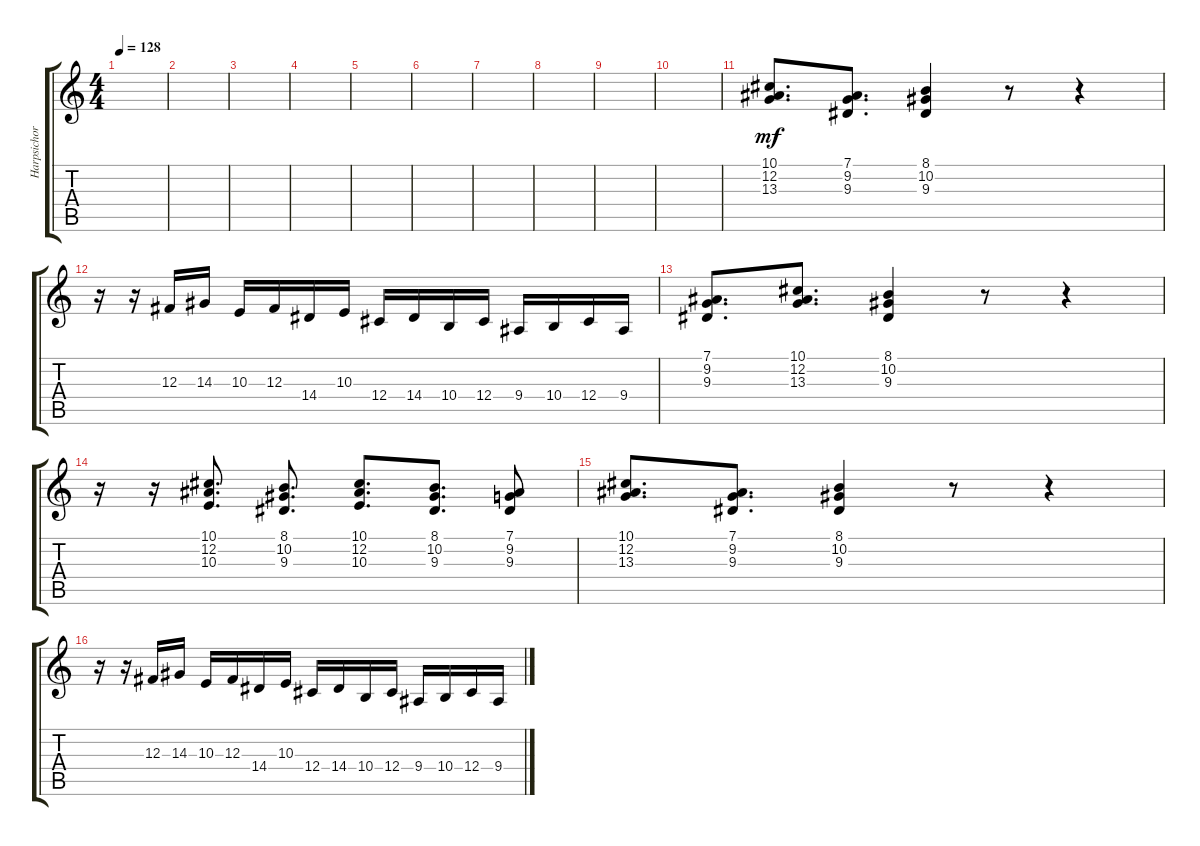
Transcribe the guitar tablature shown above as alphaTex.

\track ("Harpsichord" "Harpsichor") {instrument harpsichord}
\staff {score tabs}
\tuning (Eb4 Bb3 Gb3 Db3 Ab2 Eb2) {hide}
\ts (4 4)
\tempo 128
\clef g2
\ks c
|
|
|
|
|
|
|
|
|
|
(10.1 12.2 13.3).8{d dy mf} (7.1 9.2 9.3).8{d} (8.1 10.2 9.3).4 r.8 r.4 |
r.16 r.16 12.3.16 14.3.16 10.3.16 12.3.16 14.4.16 10.3.16 12.4.16 14.4.16 10.4.16 12.4.16 9.4.16 10.4.16 12.4.16 9.4.16 |
(7.1 9.2 9.3).8{d} (10.1 12.2 13.3).8{d} (8.1 10.2 9.3).4 r.8 r.4 |
r.16 r.16 (10.1 12.2 10.3).8{d} (8.1 10.2 9.3).8{d} (10.1 12.2 10.3).8{d} (8.1 10.2 9.3).8{d} (7.1 9.2 9.3).8 |
(10.1 12.2 13.3).8{d} (7.1 9.2 9.3).8{d} (8.1 10.2 9.3).4 r.8 r.4 |
r.16 r.16 12.3.16 14.3.16 10.3.16 12.3.16 14.4.16 10.3.16 12.4.16 14.4.16 10.4.16 12.4.16 9.4.16 10.4.16 12.4.16 9.4.16
